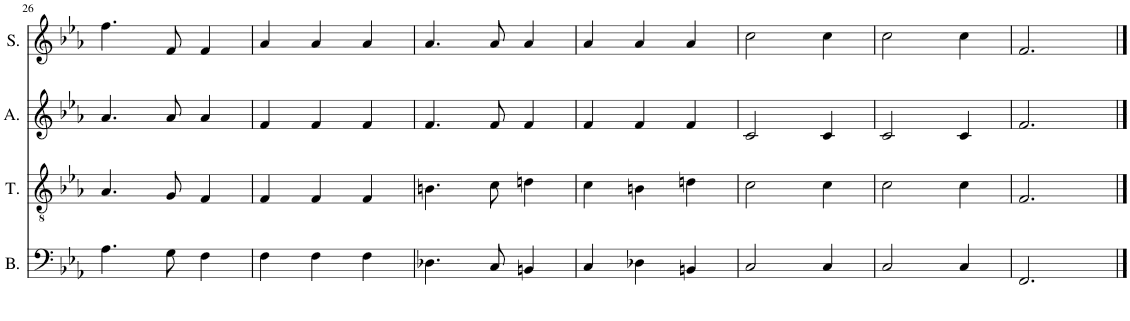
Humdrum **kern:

**kern	**kern	**kern	**kern
*part4	*part3	*part2	*part1
*staff4	*staff3	*staff2	*staff1
*I"Bass	*I"Tenor	*I"Alto	*I"Soprano
*I'B.	*I'T.	*I'A.	*I'S.
!!LO:PB:g=z
*clefF4	*clefGv2	*clefG2	*clefG2
*k[b-e-a-]	*k[b-e-a-]	*k[b-e-a-]	*k[b-e-a-]
*M3/4	*M3/4	*M3/4	*M3/4
=26	=26	=26	=26
4.A-\	4.A-/	4.a-/	4.ff\
8G\	8G/	8a-/	8f/
4F\	4F/	4a-/	4f/
=27	=27	=27	=27
4F\	4F/	4f/	4a-/
4F\	4F/	4f/	4a-/
4F\	4F/	4f/	4a-/
=28	=28	=28	=28
4.D-X\	4.Bn\	4.f/	4.a-/
8C/	8c\	8f/	8a-/
4BBn/	4dn\	4f/	4a-/
=29	=29	=29	=29
4C/	4c\	4f/	4a-/
4D-X\	4Bn\	4f/	4a-/
4BBn/	4dn\	4f/	4a-/
=30	=30	=30	=30
2C/	2c\	2c/	2cc\
4C/	4c\	4c/	4cc\
=31	=31	=31	=31
2C/	2c\	2c/	2cc\
4C/	4c\	4c/	4cc\
=32	=32	=32	=32
2.FF/	2.F/	2.f/	2.f/
4ryy	4ryy	4ryy	4ryy
==	==	==	==
*-	*-	*-	*-
